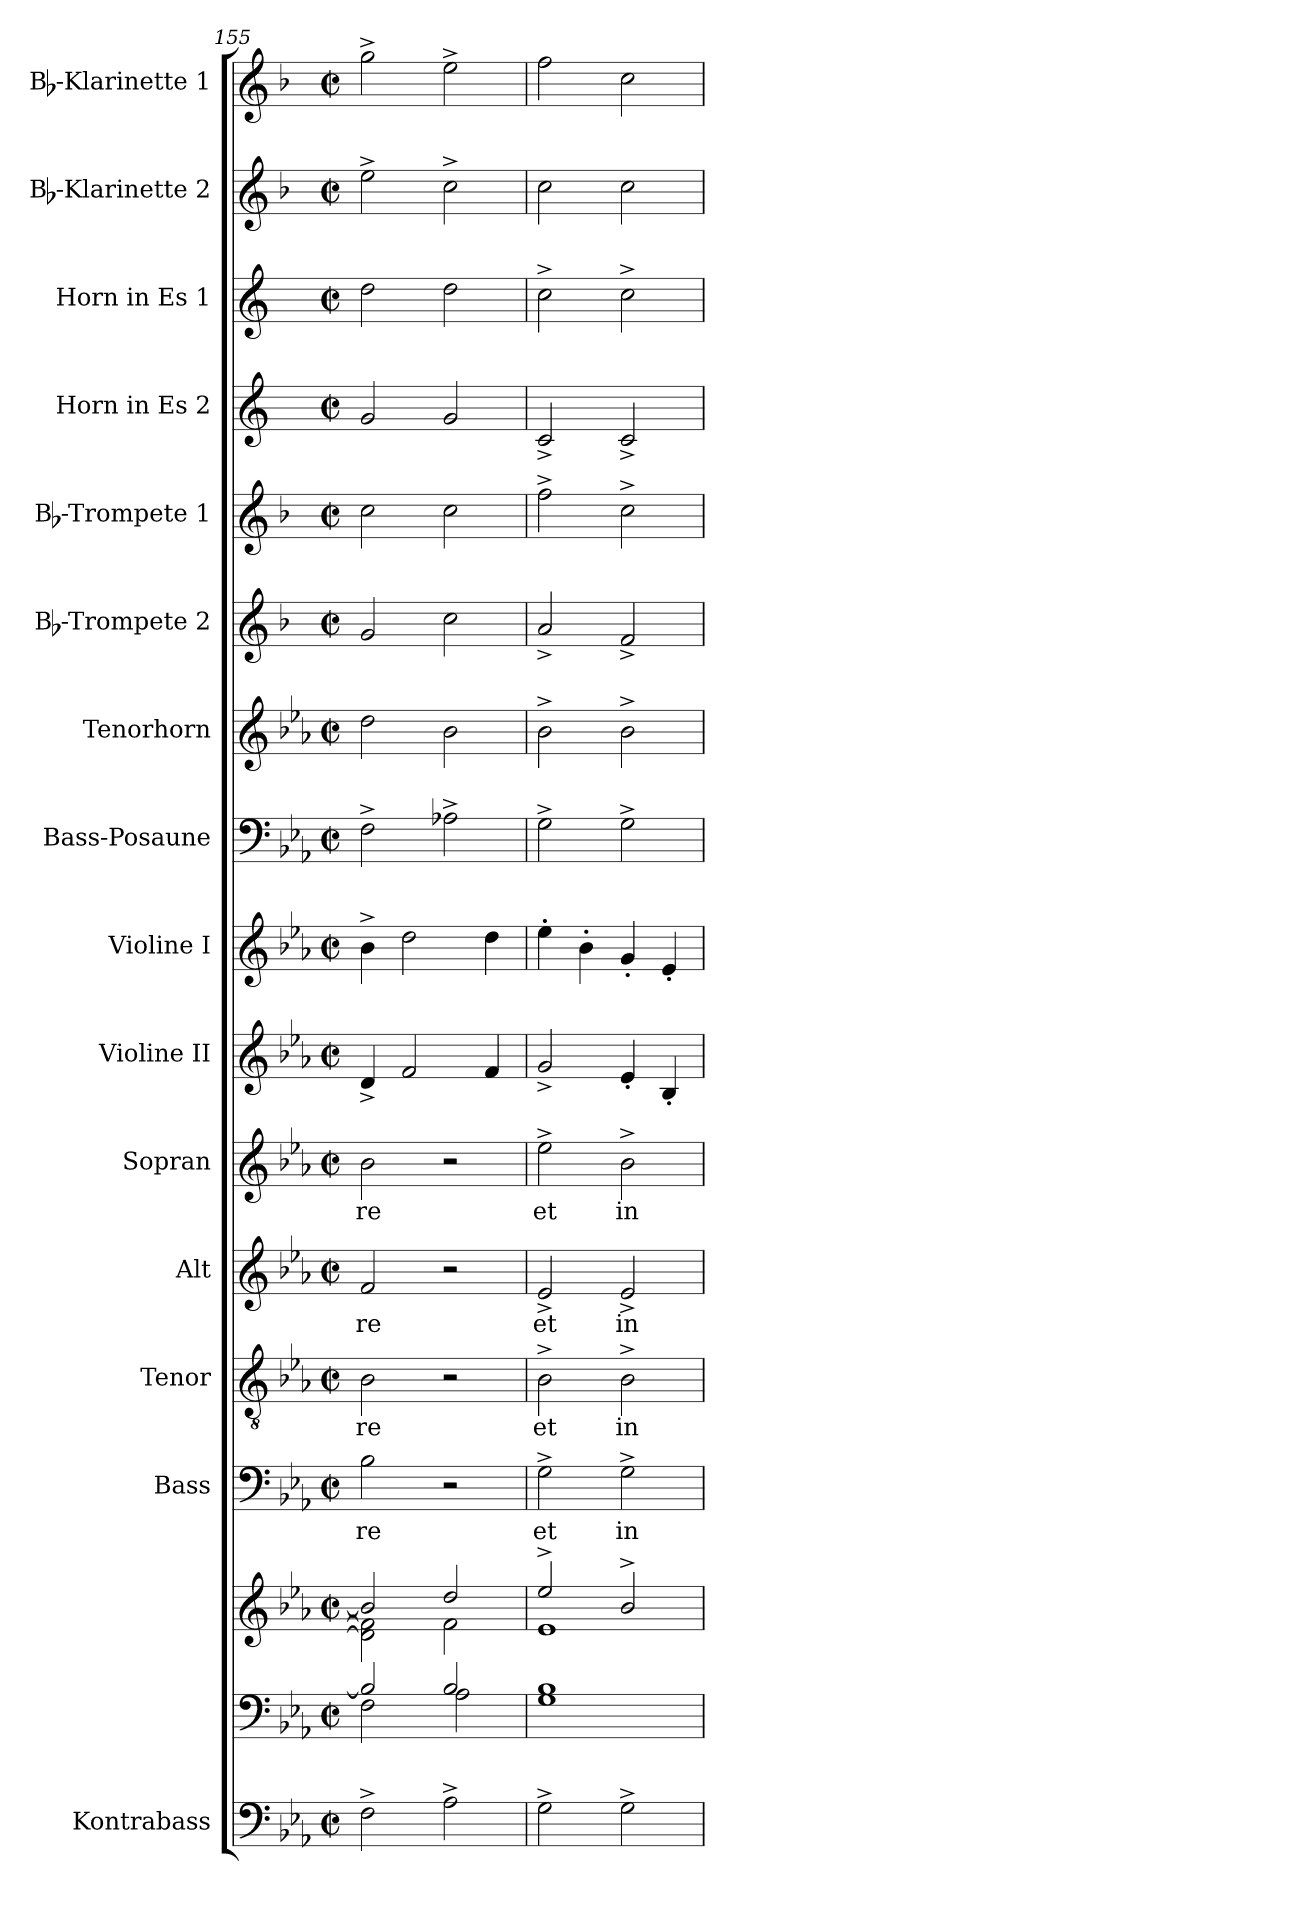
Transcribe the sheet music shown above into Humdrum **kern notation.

**kern	**kern	**kern	**kern	**text	**kern	**text	**kern	**text	**kern	**text	**kern	**kern	**kern	**kern	**kern	**kern	**kern	**kern	**kern	**kern
*part16	*part15	*part15	*part14	*part14	*part13	*part13	*part12	*part12	*part11	*part11	*part10	*part9	*part8	*part7	*part6	*part5	*part4	*part3	*part2	*part1
*staff17	*staff16	*staff15	*staff14	*staff14	*staff13	*staff13	*staff12	*staff12	*staff11	*staff11	*staff10	*staff9	*staff8	*staff7	*staff6	*staff5	*staff4	*staff3	*staff2	*staff1
*I"Kontrabass	*	*	*I"Bass	*	*I"Tenor	*	*I"Alt	*	*I"Sopran	*	*I"Violine II	*I"Violine I	*I"Bass-Posaune	*I"Tenorhorn	*I"Bb-Trompete 2	*I"Bb-Trompete 1	*I"Horn in Es 2	*I"Horn in Es 1	*I"Bb-Klarinette 2	*I"Bb-Klarinette 1
*I'Kb.	*	*	*I'B.	*	*I'T.	*	*I'A.	*	*I'S.	*	*I'Vl. II	*I'Vl. I	*I'B. Pos.	*I'T. Hrn.	*I'Bb Trp. 2	*I'Bb Trp. 1	*	*	*I'Bb Kl. 2	*I'Bb Kl. 1
!!LO:PB:g=z
*clefF4	*clefF4	*clefG2	*clefF4	*	*clefGv2	*	*clefG2	*	*clefG2	*	*clefG2	*clefG2	*clefF4	*clefG2	*clefG2	*clefG2	*clefG2	*clefG2	*clefG2	*clefG2
*ITrd7c12	*	*	*	*	*	*	*	*	*	*	*	*	*	*ITrd8c14	*ITrd1c2	*ITrd1c2	*ITrd5c9	*ITrd5c9	*ITrd1c2	*ITrd1c2
*k[b-e-a-]	*k[b-e-a-]	*k[b-e-a-]	*k[b-e-a-]	*	*k[b-e-a-]	*	*k[b-e-a-]	*	*k[b-e-a-]	*	*k[b-e-a-]	*k[b-e-a-]	*k[b-e-a-]	*k[b-e-a-]	*k[b-e-a-]	*k[b-e-a-]	*k[b-e-a-]	*k[b-e-a-]	*k[b-e-a-]	*k[b-e-a-]
*E-:	*E-:	*E-:	*E-:	*	*E-:	*	*E-:	*	*E-:	*	*E-:	*E-:	*E-:	*E-:	*E-:	*E-:	*E-:	*E-:	*E-:	*E-:
*M2/2	*M2/2	*M2/2	*M2/2	*	*M2/2	*	*M2/2	*	*M2/2	*	*M2/2	*M2/2	*M2/2	*M2/2	*M2/2	*M2/2	*M2/2	*M2/2	*M2/2	*M2/2
*met(c|)	*met(c|)	*met(c|)	*met(c|)	*	*met(c|)	*	*met(c|)	*	*met(c|)	*	*met(c|)	*met(c|)	*met(c|)	*met(c|)	*met(c|)	*met(c|)	*met(c|)	*met(c|)	*met(c|)	*met(c|)
=155	=155	=155	=155	=155	=155	=155	=155	=155	=155	=155	=155	=155	=155	=155	=155	=155	=155	=155	=155	=155
*	*^	*^	*	*	*	*	*	*	*	*	*	*	*	*	*	*	*	*	*	*
!	!	!	!	!	!	!LO:LY:b	!	!LO:LY:b	!	!LO:LY:b	!	!LO:LY:b	!	!	!	!	!	!	!	!	!	!
2FF^>\	2B-/]	2F\	2b-/]	2d\] 2f\]	2B-\	-re	2B-\	-re	2f/	-re	2b-\	-re	4d^</	4b-^>\	2F^>\	2d\	2f/	2b-\	2B-/	2f\	2dd^>\	2ff^>\
.	.	.	.	.	.	.	.	.	.	.	.	.	2f/	2dd\	.	.	.	.	.	.	.	.
2AA-^>\	2B-/	2A-\	2dd/	2f\	2r	.	2r	.	2r	.	2r	.	.	.	2A-X^>\	2B-\	2b-\	2b-\	2B-/	2f\	2b-^>\	2dd^>\
.	.	.	.	.	.	.	.	.	.	.	.	.	4f/	4dd\	.	.	.	.	.	.	.	.
=156	=156	=156	=156	=156	=156	=156	=156	=156	=156	=156	=156	=156	=156	=156	=156	=156	=156	=156	=156	=156	=156	=156
!	!	!	!	!	!	!LO:LY:b	!	!LO:LY:b	!	!LO:LY:b	!	!LO:LY:b	!	!	!	!	!	!	!	!	!	!
2GG^>\	1B-	1G	2ee-^>/	1e-	2G^>\	et	2B-^>\	et	2e-^</	et	2ee-^>\	et	2g^</	4ee-'>\	2G^>\	2B-^>\	2g^</	2ee-^>\	2E-^</	2e-^>\	2b-\	2ee-\
.	.	.	.	.	.	.	.	.	.	.	.	.	.	4b-'>\	.	.	.	.	.	.	.	.
!	!	!	!	!	!	!LO:LY:b	!	!LO:LY:b	!	!LO:LY:b	!	!LO:LY:b	!	!	!	!	!	!	!	!	!	!
2GG^>\	.	.	2b-^>/	.	2G^>\	in	2B-^>\	in	2e-^</	in	2b-^>\	in	4e-'</	4g'</	2G^>\	2B-^>\	2e-^</	2b-^>\	2E-^</	2e-^>\	2b-\	2b-\
.	.	.	.	.	.	.	.	.	.	.	.	.	4B-'</	4e-'</	.	.	.	.	.	.	.	.
*	*v	*v	*	*	*	*	*	*	*	*	*	*	*	*	*	*	*	*	*	*	*	*
*	*	*v	*v	*	*	*	*	*	*	*	*	*	*	*	*	*	*	*	*	*	*
=	=	=	=	=	=	=	=	=	=	=	=	=	=	=	=	=	=	=	=	=
*-	*-	*-	*-	*-	*-	*-	*-	*-	*-	*-	*-	*-	*-	*-	*-	*-	*-	*-	*-	*-
